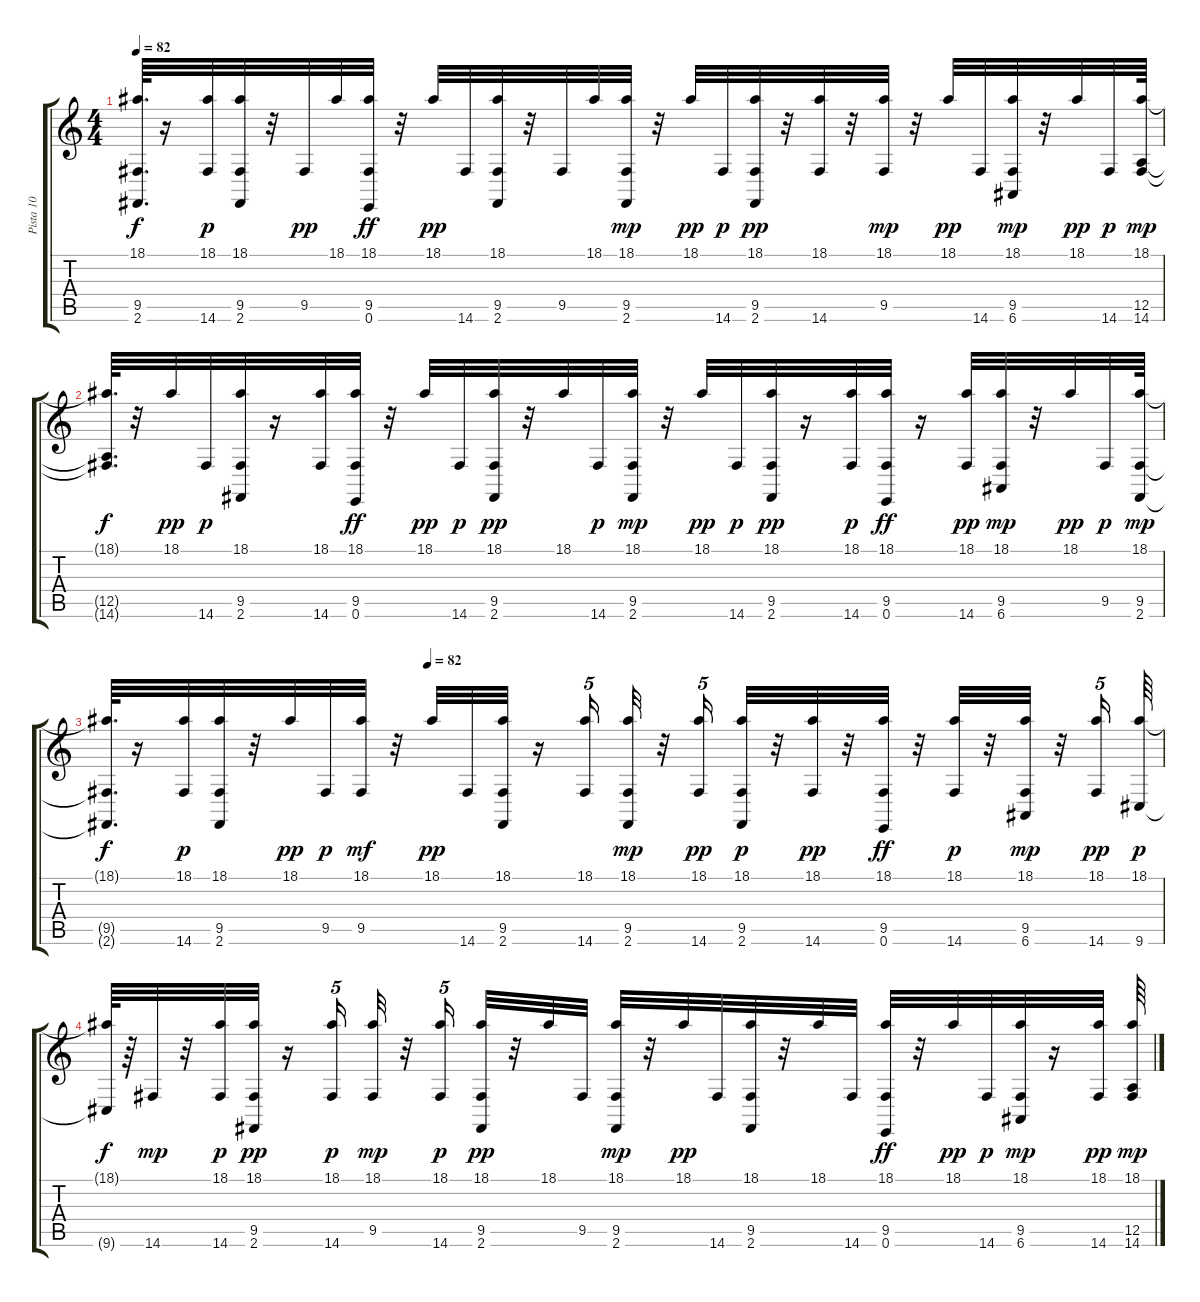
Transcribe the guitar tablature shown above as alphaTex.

\track ("Pista 10" "Pista 10") {instrument acousticgrandpiano}
\staff {score tabs}
\tuning (E4 B3 G3 D3 A2 E2) {hide}
\ts (4 4)
\tempo 82
\clef g2
\ks c
(18.1{t} 9.5{t} 2.6{t}).64{d dy f} r.16 (18.1 14.6).32{dy p} (18.1 9.5 2.6).32 r.32 9.5.32{dy pp} 18.1.32 (18.1 9.5 0.6).32{dy ff} r.32 18.1.32{dy pp} 14.6.32 (18.1 9.5 2.6).32 r.32 9.5.32 18.1.32 (18.1 9.5 2.6).32{dy mp} r.32 18.1.32{dy pp} 14.6.32{dy p} (18.1 9.5 2.6).32{dy pp} r.32 (18.1 14.6).32 r.32 (18.1 9.5).32{dy mp} r.32 18.1.32{dy pp} 14.6.32 (18.1 9.5 6.6).32{dy mp} r.32 18.1.32{dy pp} 14.6.32{dy p} (18.1 12.5 14.6).64{dy mp} |
(18.1{t} 12.5{t} 14.6{t}).64{d dy f} r.32 18.1.32{dy pp} 14.6.32{dy p} (18.1 9.5 2.6).32 r.16 (18.1 14.6).32 (18.1 9.5 0.6).32{dy ff} r.32 18.1.32{dy pp} 14.6.32{dy p} (18.1 9.5 2.6).32{dy pp} r.32 18.1.32 14.6.32{dy p} (18.1 9.5 2.6).32{dy mp} r.32 18.1.32{dy pp} 14.6.32{dy p} (18.1 9.5 2.6).32{dy pp} r.16 (18.1 14.6).32{dy p} (18.1 9.5 0.6).32{dy ff} r.16 (18.1 14.6).32{dy pp} (18.1 9.5 6.6).32{dy mp} r.32 18.1.32{dy pp} 9.5.32{dy p} (18.1 9.5 2.6).64{dy mp} |
\tempo (82 0.3046875)
(18.1{t} 9.5{t} 2.6{t}).64{d dy f} r.16 (18.1 14.6).32{dy p} (18.1 9.5 2.6).32 r.32 18.1.32{dy pp} 9.5.32{dy p} (18.1 9.5).32{dy mf} r.32 18.1.32{dy pp} 14.6.32 (18.1 9.5 2.6).32 r.16 (18.1 14.6).16{tu (5 4)} (18.1 9.5 2.6).32{dy mp} r.32 (18.1 14.6).16{tu (5 4) dy pp} (18.1 9.5 2.6).32{dy p} r.32 (18.1 14.6).32{dy pp} r.32 (18.1 9.5 0.6).32{dy ff} r.32 (18.1 14.6).32{dy p} r.32 (18.1 9.5 6.6).32{dy mp} r.32 (18.1 14.6).16{tu (5 4) dy pp} (18.1 9.6).64{dy p} |
(18.1{t} 9.6{t}).64{dy f} r.64 14.6.32{dy mp} r.32 (18.1 14.6).32{dy p} (18.1 9.5 2.6).32{dy pp} r.16 (18.1 14.6).16{tu (5 4) dy p} (18.1 9.5).32{dy mp} r.32 (18.1 14.6).16{tu (5 4) dy p} (18.1 9.5 2.6).32{dy pp} r.32 18.1.32 9.5.32 (18.1 9.5 2.6).32{dy mp} r.32 18.1.32{dy pp} 14.6.32 (18.1 9.5 2.6).32 r.32 18.1.32 14.6.32 (18.1 9.5 0.6).32{dy ff} r.32 18.1.32{dy pp} 14.6.32{dy p} (18.1 9.5 6.6).32{dy mp} r.16 (18.1 14.6).32{dy pp} (18.1 12.5 14.6).64{dy mp}
